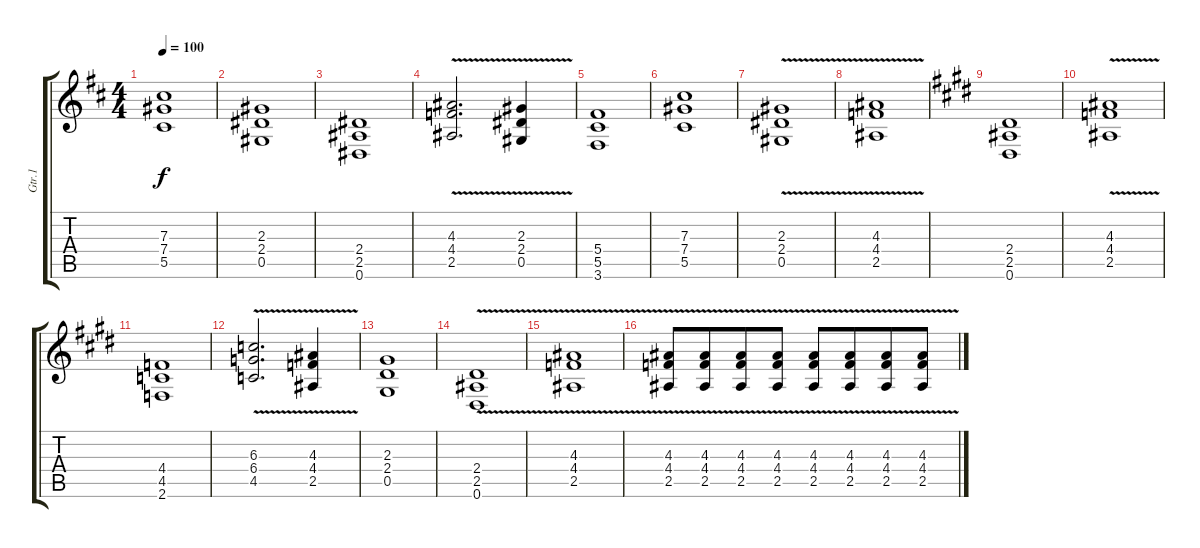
\track ("Gtr.1" "Gtr.1") {instrument overdrivenguitar}
\staff {score tabs}
\tuning (Eb4 Bb3 Gb3 Db3 Ab2 Eb2) {hide}
\ts (4 4)
\tempo 100
\clef g2
\ks d
(7.3 7.4 5.5).1{dy f} |
(2.3 2.4 0.5).1 |
(2.4 2.5 0.6).1 |
(4.3{v} 4.4{v} 2.5{v}).2{d} (2.3{v} 2.4{v} 0.5{v}).4 |
(5.4 5.5 3.6).1 |
(7.3 7.4 5.5).1 |
(2.3{v} 2.4{v} 0.5{v}).1 |
(4.3{v} 4.4{v} 2.5{v}).1 |
\ks e
(2.4 2.5 0.6).1 |
(4.3{v} 4.4{v} 2.5{v}).1 |
(4.4 4.5 2.6).1 |
(6.3{v} 6.4{v} 4.5{v}).2{d} (4.3{v} 4.4{v} 2.5{v}).4 |
(2.3 2.4 0.5).1 |
(2.4{v} 2.5{v} 0.6{v}).1 |
(4.3{v} 4.4{v} 2.5{v}).1 |
(4.3{v} 4.4{v} 2.5{v}).8 (4.3{v} 4.4{v} 2.5{v}).8{beam merge} (4.3{v} 4.4{v} 2.5{v}).8 (4.3{v} 4.4{v} 2.5{v}).8 (4.3{v} 4.4{v} 2.5{v}).8 (4.3{v} 4.4{v} 2.5{v}).8{beam merge} (4.3{v} 4.4{v} 2.5{v}).8 (4.3{v} 4.4{v} 2.5{v}).8
